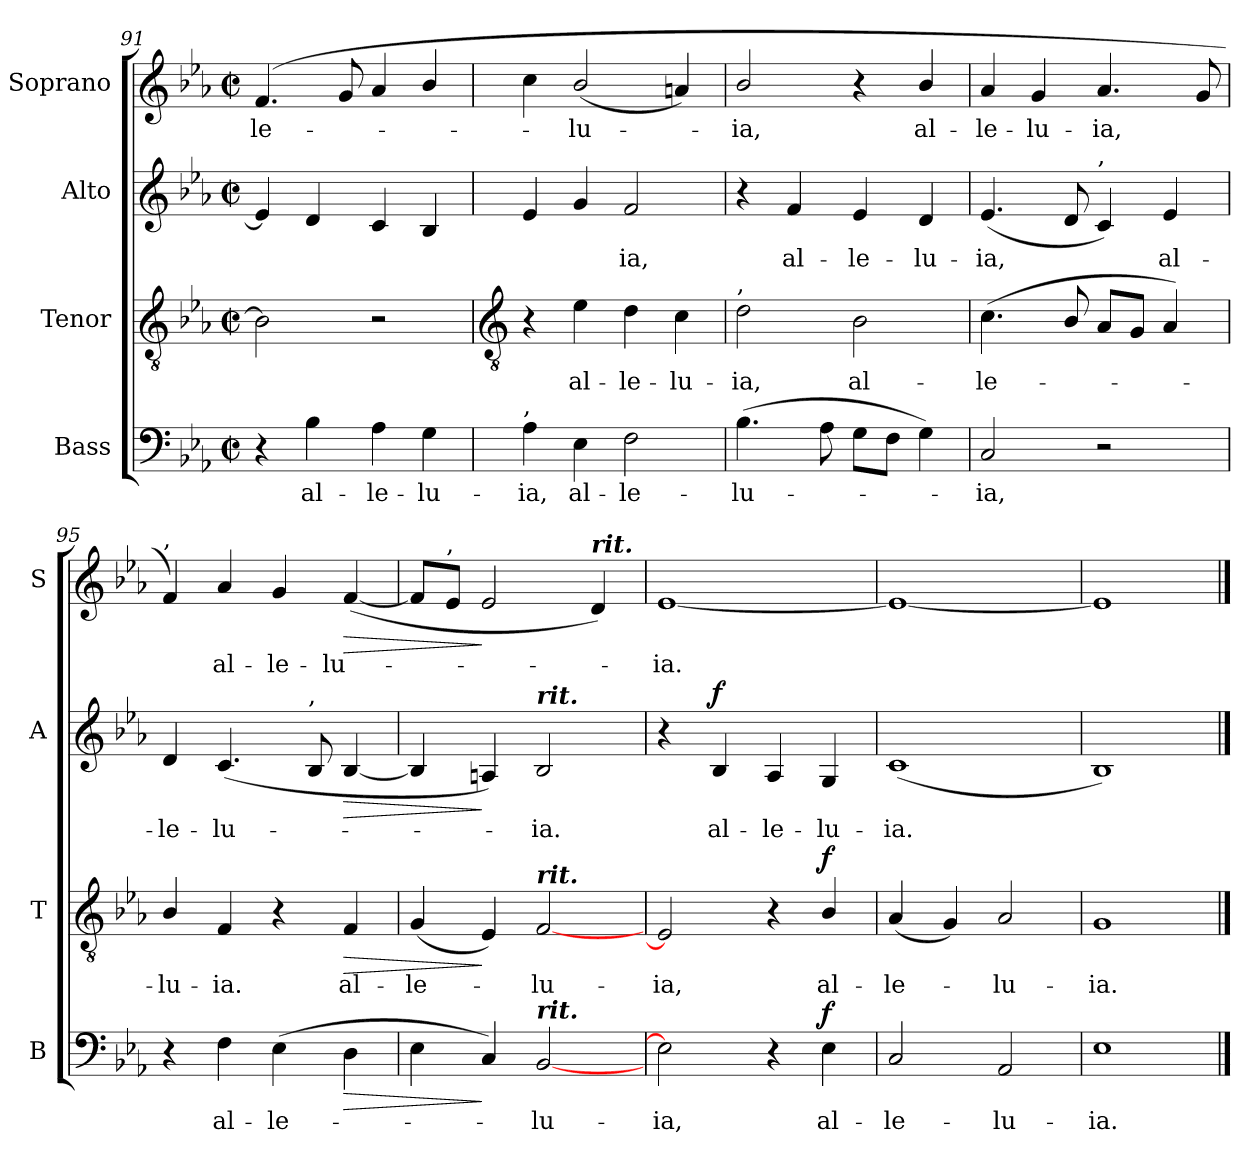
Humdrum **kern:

**kern	**text	**dynam	**kern	**text	**dynam	**kern	**text	**dynam	**kern	**text	**dynam
*part4	*part4	*part4	*part3	*part3	*part3	*part2	*part2	*part2	*part1	*part1	*part1
*staff4	*staff4	*staff4	*staff3	*staff3	*staff3	*staff2	*staff2	*staff2	*staff1	*staff1	*staff1
*I"Bass	*	*	*I"Tenor	*	*	*I"Alto	*	*	*I"Soprano	*	*
*I'B	*	*	*I'T	*	*	*I'A	*	*	*I'S	*	*
*clefF4	*	*	*clefGv2	*	*	*clefG2	*	*	*clefG2	*	*
*k[b-e-a-]	*	*	*k[b-e-a-]	*	*	*k[b-e-a-]	*	*	*k[b-e-a-]	*	*
*E-:	*	*	*E-:	*	*	*E-:	*	*	*E-:	*	*
*M2/2	*	*	*M2/2	*	*	*M2/2	*	*	*M2/2	*	*
*met(c|)	*	*	*met(c|)	*	*	*met(c|)	*	*	*met(c|)	*	*
=91	=91	=91	=91	=91	=91	=91	=91	=91	=91	=91	=91
!	!	!	!	!	!	!	!	!	!	!LO:LY:b	!
4r	.	.	2B-]	.	.	4e-]	.	.	(<4.f	-le-	.
!	!LO:LY:b	!	!	!	!	!	!	!	!	!	!
4B-	al-	.	.	.	.	4d	.	.	.	.	.
.	.	.	.	.	.	.	.	.	8g	.	.
!	!LO:LY:b	!	!	!	!	!	!	!	!	!	!
4A-	-le-	.	2r	.	.	4c	.	.	4a-	.	.
!	!LO:LY:b	!	!	!	!	!	!	!	!	!	!
4G	-lu-	.	.	.	.	4B-	.	.	4b-/	.	.
!!LO:LB:g=z
=92	=92	=92	=92	=92	=92	=92	=92	=92	=92	=92	=92
*	*	*	*clefGv2	*	*	*	*	*	*	*	*
!LO:TX:a:t=,	!	!	!	!	!	!	!	!	!	!	!
!	!LO:LY:b	!	!	!	!	!	!	!	!	!	!
4A-	-ia,	.	4r	.	.	4e-	.	.	4cc	.	.
!	!LO:LY:b	!	!	!LO:LY:b	!	!	!	!	!	!LO:LY:b	!
4E-	al-	.	4e-	al-	.	4g	.	.	(<2b-/	lu-	.
!	!LO:LY:b	!	!	!LO:LY:b	!	!	!LO:LY:b	!	!	!	!
2F	-le-	.	4d	-le-	.	2f	ia,	.	.	.	.
!	!	!	!	!LO:LY:b	!	!	!	!	!	!	!
.	.	.	4c	-lu-	.	.	.	.	4an)	.	.
=93	=93	=93	=93	=93	=93	=93	=93	=93	=93	=93	=93
!	!	!	!LO:TX:a:t=,	!	!	!	!	!	!	!	!
!	!LO:LY:b	!	!	!LO:LY:b	!	!	!	!	!	!LO:LY:b	!
(>4.B-	-lu-	.	2d	-ia,	.	4r	.	.	2b-/	ia,	.
!	!	!	!	!	!	!	!LO:LY:b	!	!	!	!
.	.	.	.	.	.	4f	al-	.	.	.	.
8A-	.	.	.	.	.	.	.	.	.	.	.
!	!	!	!	!LO:LY:b	!	!	!LO:LY:b	!	!	!	!
8GL	.	.	2B-	al-	.	4e-	-le-	.	4r	.	.
8FJ	.	.	.	.	.	.	.	.	.	.	.
!	!	!	!	!	!	!	!LO:LY:b	!	!	!LO:LY:b	!
4G)	.	.	.	.	.	4d	-lu-	.	4b-/	al-	.
=94	=94	=94	=94	=94	=94	=94	=94	=94	=94	=94	=94
!	!LO:LY:b	!	!	!LO:LY:b	!	!	!LO:LY:b	!	!	!LO:LY:b	!
2C	ia,	.	(<4.c	-le-	.	(<4.e-	-ia,	.	4a-	-le-	.
!	!	!	!	!	!	!	!	!	!	!LO:LY:b	!
.	.	.	.	.	.	.	.	.	4g	-lu-	.
.	.	.	8B-/	.	.	8d	.	.	.	.	.
!	!	!	!	!	!	!LO:TX:a:t=,	!	!	!	!	!
!	!	!	!	!	!	!	!	!	!	!LO:LY:b	!
2r	.	.	8A-L	.	.	4c)	.	.	4.a-	-ia,	.
.	.	.	8GJ	.	.	.	.	.	.	.	.
!	!	!	!	!	!	!	!LO:LY:b	!	!	!	!
.	.	.	4A-)	.	.	4e-	al-	.	.	.	.
.	.	.	.	.	.	.	.	.	8g	.	.
=95	=95	=95	=95	=95	=95	=95	=95	=95	=95	=95	=95
!	!	!	!	!	!	!	!	!	!LO:TX:a:t=,	!	!
!	!	!	!	!LO:LY:b	!	!	!LO:LY:b	!	!	!	!
4r	.	.	4B-/	lu-	.	4d	-le-	.	4f)	.	.
!	!LO:LY:b	!	!	!LO:LY:b	!	!	!LO:LY:b	!	!	!LO:LY:b	!
4F	al-	.	4F	-ia.	.	(<4.c	-lu-	.	4a-	al-	.
!	!LO:LY:b	!	!	!	!	!	!	!	!	!LO:LY:b	!
(>4E-	-le-	.	4r	.	.	.	.	.	4g	-le-	.
!	!	!	!	!	!	!LO:TX:a:t=,	!	!	!	!	!
.	.	.	.	.	.	8B-	.	.	.	.	.
!	!	!LO:HP:b	!	!LO:LY:b	!LO:HP:b	!	!	!LO:HP:b	!	!LO:LY:b	!LO:HP:b
4D	.	>	4F	al-	>	[4B-	.	>	(<[4f	-lu-	>
=96	=96	=96	=96	=96	=96	=96	=96	=96	=96	=96	=96
!	!	!	!	!LO:LY:b	!	!	!	!	!	!	!
4E-	.	.	(<4G	-le-	.	4B-]	.	.	8fL]	.	.
!	!	!	!	!	!	!	!	!	!LO:TX:a:t=,	!	!
.	.	.	.	.	.	.	.	.	8e-J	.	.
4C)	.	]	4E-)	.	]	4An)	.	]	2e-	.	]
!	!	!	!	!	!	!LO:TX:a:Bi:t=rit.	!	!	!	!	!
!	!	!	!LO:TX:a:Bi:t=rit.	!	!	!	!	!	!	!	!
!LO:TX:a:Bi:t=rit.	!	!	!	!	!	!	!	!	!	!	!
!	!LO:LY:b	!	!	!LO:LY:b	!	!	!LO:LY:b	!	!	!	!
[2BB-	lu-	.	[2F	lu-	.	2B-	ia.	.	.	.	.
!	!	!	!	!	!	!	!	!	!LO:TX:a:Bi:t=rit.	!	!
.	.	.	.	.	.	.	.	.	4d)	.	.
=97	=97	=97	=97	=97	=97	=97	=97	=97	=97	=97	=97
!	!LO:LY:b	!	!	!LO:LY:b	!	!	!	!	!	!LO:LY:b	!
2E-]	-ia,	.	2E-]	-ia,	.	4r	.	.	[1e-	ia.	.
!	!	!	!	!	!	!	!LO:LY:b	!LO:DY:b	!	!	!
.	.	.	.	.	.	4B-	al-	f	.	.	.
!	!	!	!	!	!	!	!LO:LY:b	!	!	!	!
4r	.	.	4r	.	.	4A-	-le-	.	.	.	.
!	!LO:LY:b	!LO:DY:b	!	!LO:LY:b	!LO:DY:b	!	!LO:LY:b	!	!	!	!
4E-	al-	f	4B-/	al-	f	4G	-lu-	.	.	.	.
=98	=98	=98	=98	=98	=98	=98	=98	=98	=98	=98	=98
!	!LO:LY:b	!	!	!LO:LY:b	!	!	!LO:LY:b	!	!	!	!
2C	-le-	.	(<4A-	-le-	.	(<1c	-ia.	.	1e-_	.	.
.	.	.	4G)	.	.	.	.	.	.	.	.
!	!LO:LY:b	!	!	!LO:LY:b	!	!	!	!	!	!	!
2AA-	-lu-	.	2A-	lu-	.	.	.	.	.	.	.
=99	=99	=99	=99	=99	=99	=99	=99	=99	=99	=99	=99
!	!LO:LY:b	!	!	!LO:LY:b	!	!	!	!	!	!	!
1E-	-ia.	.	1G	-ia.	.	1B-)	.	.	1e-]	.	.
==	==	==	==	==	==	==	==	==	==	==	==
*-	*-	*-	*-	*-	*-	*-	*-	*-	*-	*-	*-
